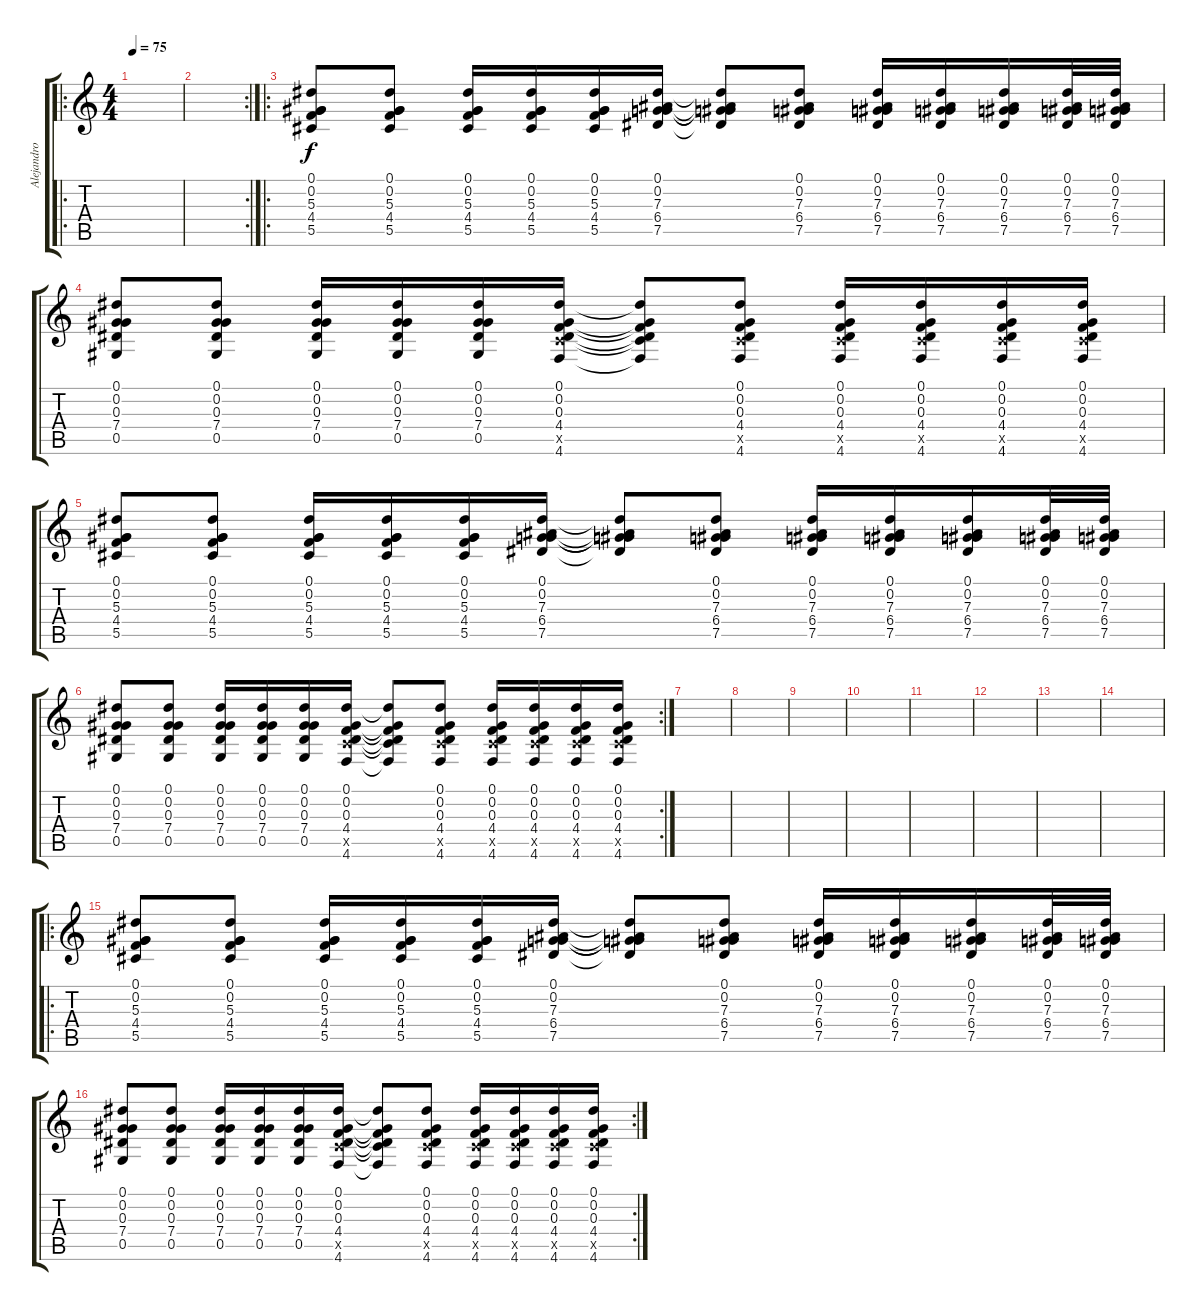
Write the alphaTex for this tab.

\track ("Alejandro Manzano" "Alejandro ") {instrument acousticguitarsteel}
\staff {score tabs}
\tuning (Eb4 Ab3 Eb3 Db3 Ab2 Db2) {hide}
\ro
\ts (4 4)
\tempo 75
\clef g2
\ks c
|
\rc 2
|
\ro
(0.1 0.2 5.3 4.4 5.5).8{volume 14} (0.1 0.2 5.3 4.4 5.5).8 (0.1 0.2 5.3 4.4 5.5).16 (0.1 0.2 5.3 4.4 5.5).16 (0.1 0.2 5.3 4.4 5.5).16 (0.1 0.2 7.3 6.4 7.5).16 (0.1{t} 0.2{t} 7.3{t} 6.4{t} 7.5{t}).8 (0.1 0.2 7.3 6.4 7.5).8 (0.1 0.2 7.3 6.4 7.5).16 (0.1 0.2 7.3 6.4 7.5).16 (0.1 0.2 7.3 6.4 7.5).16 (0.1 0.2 7.3 6.4 7.5).32 (0.1 0.2 7.3 6.4 7.5).32 |
(0.1 0.2 0.3 7.4 0.5).8 (0.1 0.2 0.3 7.4 0.5).8 (0.1 0.2 0.3 7.4 0.5).16 (0.1 0.2 0.3 7.4 0.5).16 (0.1 0.2 0.3 7.4 0.5).16 (0.1 0.2 0.3 4.4 4.5{x} 4.6).16 (0.1{t} 0.2{t} 0.3{t} 4.4{t} 4.5{t} 4.6{t}).8 (0.1 0.2 0.3 4.4 4.5{x} 4.6).8 (0.1 0.2 0.3 4.4 4.5{x} 4.6).16 (0.1 0.2 0.3 4.4 4.5{x} 4.6).16 (0.1 0.2 0.3 4.4 4.5{x} 4.6).16 (0.1 0.2 0.3 4.4 4.5{x} 4.6).16 |
(0.1 0.2 5.3 4.4 5.5).8 (0.1 0.2 5.3 4.4 5.5).8 (0.1 0.2 5.3 4.4 5.5).16 (0.1 0.2 5.3 4.4 5.5).16 (0.1 0.2 5.3 4.4 5.5).16 (0.1 0.2 7.3 6.4 7.5).16 (0.1{t} 0.2{t} 7.3{t} 6.4{t} 7.5{t}).8 (0.1 0.2 7.3 6.4 7.5).8 (0.1 0.2 7.3 6.4 7.5).16 (0.1 0.2 7.3 6.4 7.5).16 (0.1 0.2 7.3 6.4 7.5).16 (0.1 0.2 7.3 6.4 7.5).32 (0.1 0.2 7.3 6.4 7.5).32 |
\rc 2
(0.1 0.2 0.3 7.4 0.5).8 (0.1 0.2 0.3 7.4 0.5).8 (0.1 0.2 0.3 7.4 0.5).16 (0.1 0.2 0.3 7.4 0.5).16 (0.1 0.2 0.3 7.4 0.5).16 (0.1 0.2 0.3 4.4 4.5{x} 4.6).16 (0.1{t} 0.2{t} 0.3{t} 4.4{t} 4.5{t} 4.6{t}).8 (0.1 0.2 0.3 4.4 4.5{x} 4.6).8 (0.1 0.2 0.3 4.4 4.5{x} 4.6).16 (0.1 0.2 0.3 4.4 4.5{x} 4.6).16 (0.1 0.2 0.3 4.4 4.5{x} 4.6).16 (0.1 0.2 0.3 4.4 4.5{x} 4.6).16 |
|
|
|
|
|
|
|
|
\ro
(0.1 0.2 5.3 4.4 5.5).8{volume 14} (0.1 0.2 5.3 4.4 5.5).8 (0.1 0.2 5.3 4.4 5.5).16 (0.1 0.2 5.3 4.4 5.5).16 (0.1 0.2 5.3 4.4 5.5).16 (0.1 0.2 7.3 6.4 7.5).16 (0.1{t} 0.2{t} 7.3{t} 6.4{t} 7.5{t}).8 (0.1 0.2 7.3 6.4 7.5).8 (0.1 0.2 7.3 6.4 7.5).16 (0.1 0.2 7.3 6.4 7.5).16 (0.1 0.2 7.3 6.4 7.5).16 (0.1 0.2 7.3 6.4 7.5).32 (0.1 0.2 7.3 6.4 7.5).32 |
\rc 2
(0.1 0.2 0.3 7.4 0.5).8 (0.1 0.2 0.3 7.4 0.5).8 (0.1 0.2 0.3 7.4 0.5).16 (0.1 0.2 0.3 7.4 0.5).16 (0.1 0.2 0.3 7.4 0.5).16 (0.1 0.2 0.3 4.4 4.5{x} 4.6).16 (0.1{t} 0.2{t} 0.3{t} 4.4{t} 4.5{t} 4.6{t}).8 (0.1 0.2 0.3 4.4 4.5{x} 4.6).8 (0.1 0.2 0.3 4.4 4.5{x} 4.6).16 (0.1 0.2 0.3 4.4 4.5{x} 4.6).16 (0.1 0.2 0.3 4.4 4.5{x} 4.6).16 (0.1 0.2 0.3 4.4 4.5{x} 4.6).16
